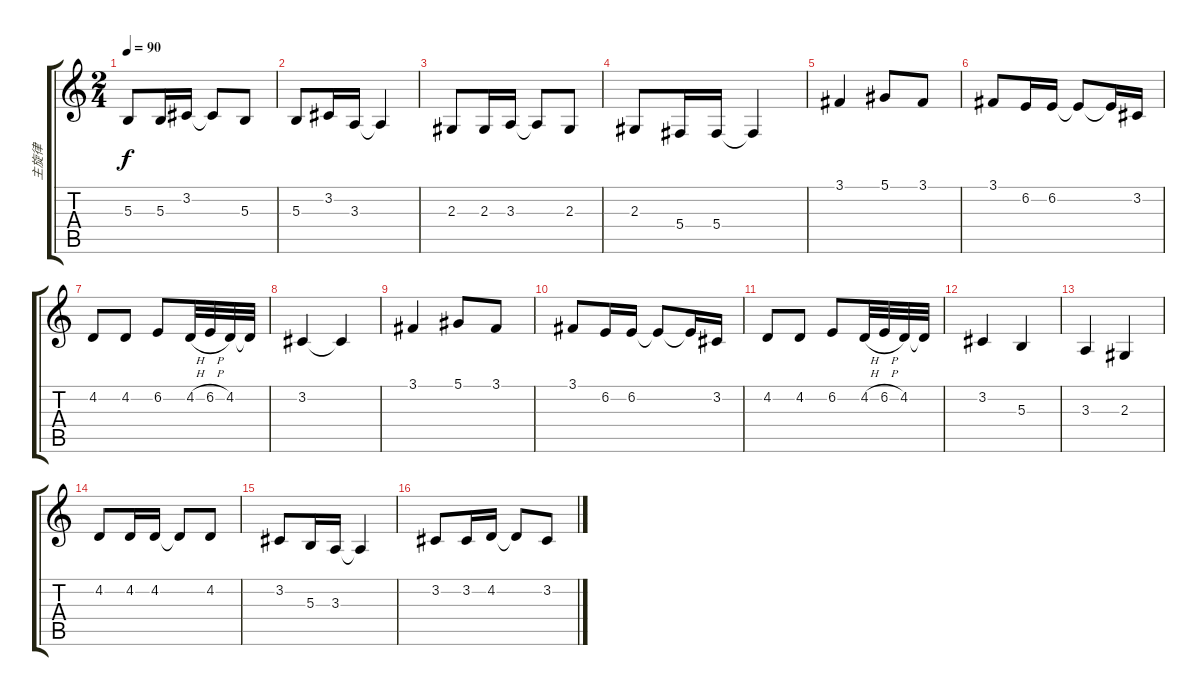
\track ("主旋律" "主旋律") {instrument panflute}
\staff {score tabs}
\tuning (Eb4 Bb3 Gb3 Db3 Ab2 Eb2) {hide}
\ts (2 4)
\tempo 90
\clef g2
\ks c
5.3.8{dy f} 5.3.16 3.2.16 3.2{t}.8 5.3.8 |
5.3.8 3.2.16 3.3.16 3.3{t}.4 |
2.3.8 2.3.16 3.3.16 3.3{t}.8 2.3.8 |
2.3.8 5.4.16 5.4.16 5.4{t}.4 |
3.1.4 5.1.8 3.1.8 |
3.1.8 6.2.16 6.2.16 6.2{t}.8 6.2{t}.16 3.2.16 |
4.2.8 4.2.8 6.2.8 4.2{h}.32 6.2{h}.32 4.2.32 4.2{t}.32 |
3.2.4 3.2{t}.4 |
3.1.4 5.1.8 3.1.8 |
3.1.8 6.2.16 6.2.16 6.2{t}.8 6.2{t}.16 3.2.16 |
4.2.8 4.2.8 6.2.8 4.2{h}.32 6.2{h}.32 4.2.32 4.2{t}.32 |
3.2.4 5.3.4 |
3.3.4 2.3.4 |
4.2.8 4.2.16 4.2.16 4.2{t}.8 4.2.8 |
3.2.8 5.3.16 3.3.16 3.3{t}.4 |
3.2.8 3.2.16 4.2.16 4.2{t}.8 3.2.8
